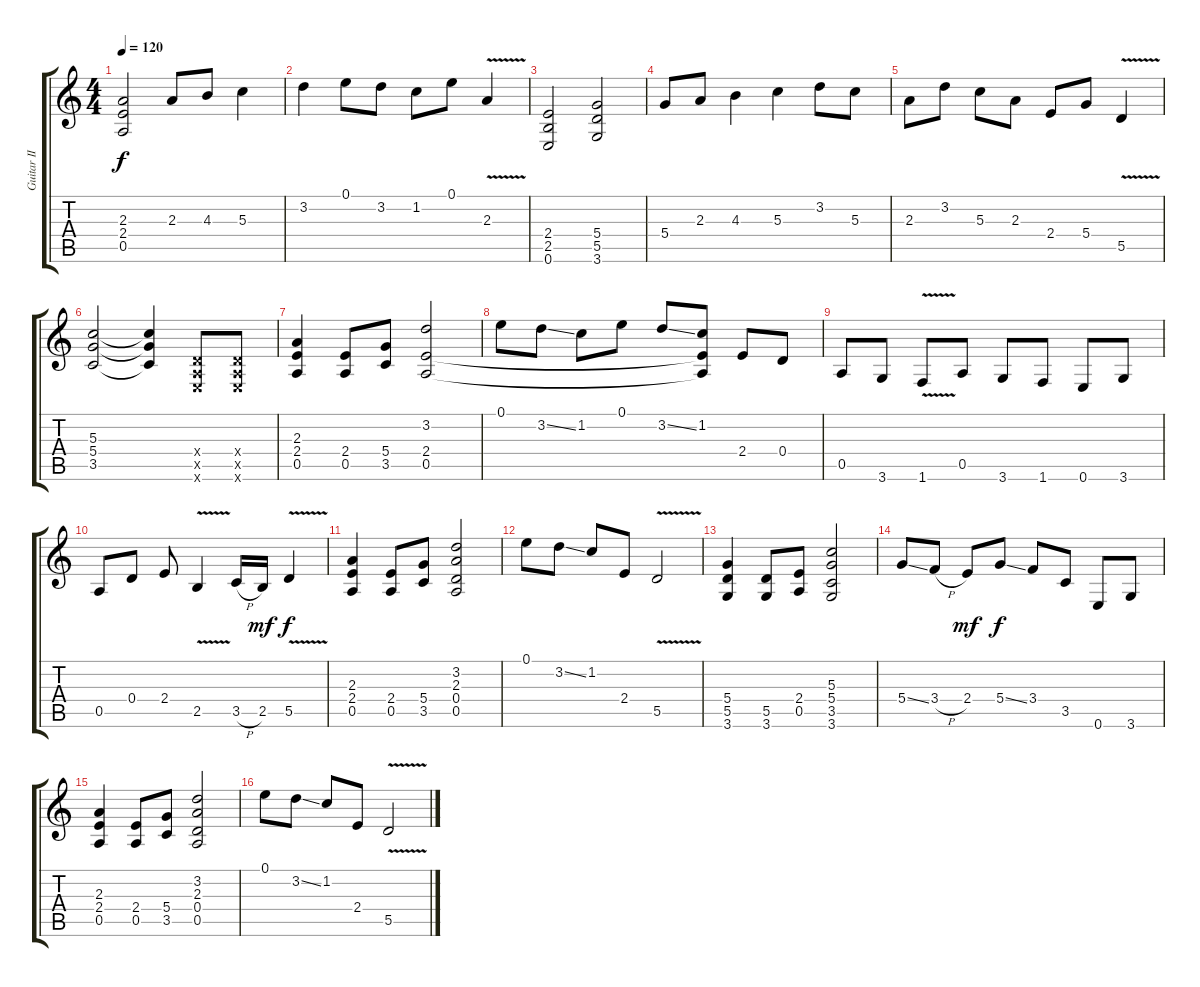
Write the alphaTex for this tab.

\track ("Guitar II" "Guitar II") {instrument distortionguitar}
\staff {score tabs}
\tuning (E4 B3 G3 D3 A2 E2) {hide}
\ts (4 4)
\tempo 120
\clef g2
\ks c
(2.3 2.4 0.5).2{dy f instrument distortionguitar} 2.3.8 4.3.8 5.3.4 |
3.2.4 0.1.8 3.2.8 1.2.8 0.1.8 2.3{v}.4 |
(2.4 2.5 0.6).2 (5.4 5.5 3.6).2 |
5.4.8 2.3.8 4.3.4 5.3.4 3.2.8 5.3.8 |
2.3.8 3.2.8 5.3.8 2.3.8 2.4.8 5.4.8 5.5{v}.4 |
(5.3 5.4 3.5).2 (5.3{t} 5.4{t} 3.5{t}).4 (0.4{x} 0.5{x} 0.6{x}).8 (0.4{x} 0.5{x} 0.6{x}).8 |
(2.3 2.4 0.5).4 (2.4 0.5).8 (5.4 3.5).8 (3.2 2.4 0.5).2 |
0.1.8 3.2{ss}.8 1.2.8 0.1.8 3.2{ss}.8 (1.2 2.4{t} 0.5{t}).8 2.4.8 0.4.8 |
0.5.8 3.6.8 1.6{v}.8 0.5.8 3.6.8 1.6.8 0.6.8 3.6.8 |
0.5.8 0.4.8 2.4.8 2.5{v}.4 3.5{h}.16 2.5.16{dy mf} 5.5{v}.4{dy f} |
(2.3 2.4 0.5).4 (2.4 0.5).8 (5.4 3.5).8 (3.2 2.3 0.4 0.5).2 |
0.1.8 3.2{ss}.8 1.2.8 2.4.8 5.5{v}.2 |
(5.4 5.5 3.6).4 (5.5 3.6).8 (2.4 0.5).8 (5.3 5.4 3.5 3.6).2 |
5.4{ss}.8 3.4{h}.8 2.4.8{dy mf} 5.4{ss}.8{dy f} 3.4.8 3.5.8 0.6.8 3.6.8 |
(2.3 2.4 0.5).4 (2.4 0.5).8 (5.4 3.5).8 (3.2 2.3 0.4 0.5).2 |
0.1.8 3.2{ss}.8 1.2.8 2.4.8 5.5{v}.2
